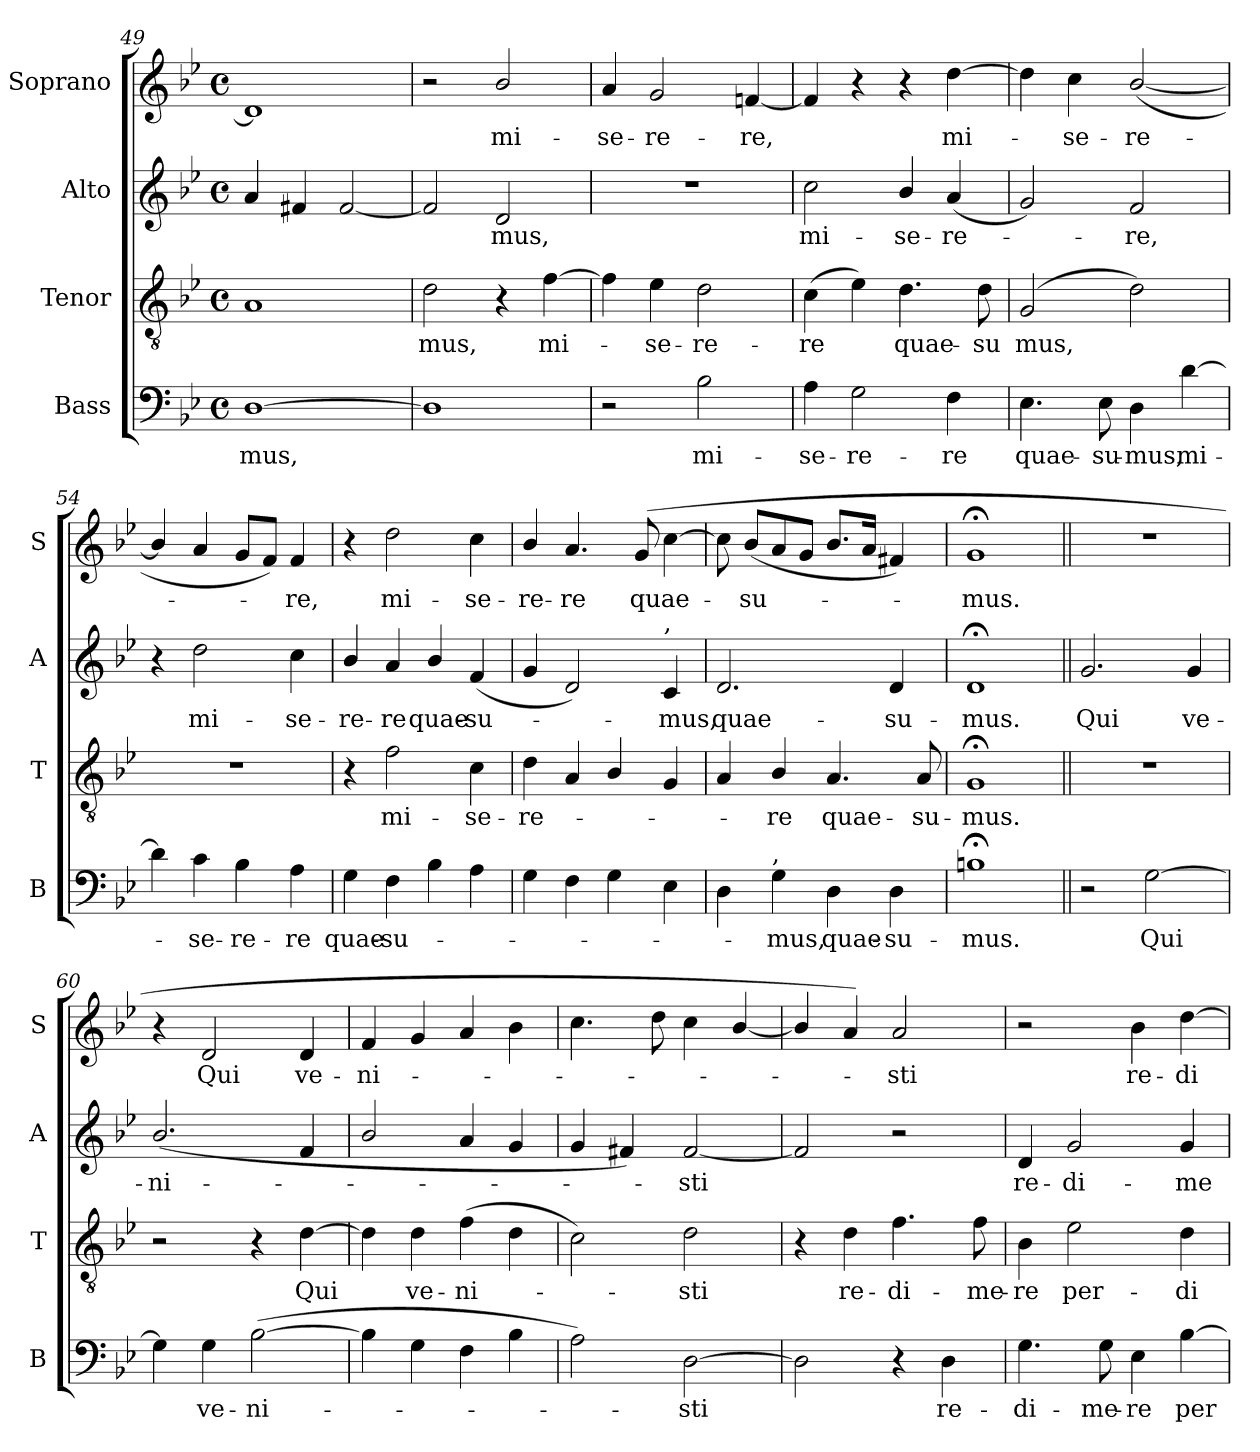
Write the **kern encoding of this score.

**kern	**text	**kern	**text	**kern	**text	**kern	**text
*part4	*part4	*part3	*part3	*part2	*part2	*part1	*part1
*staff4	*staff4	*staff3	*staff3	*staff2	*staff2	*staff1	*staff1
*I"Bass	*	*I"Tenor	*	*I"Alto	*	*I"Soprano	*
*I'B	*	*I'T	*	*I'A	*	*I'S	*
*clefF4	*	*clefGv2	*	*clefG2	*	*clefG2	*
*k[b-e-]	*	*k[b-e-]	*	*k[b-e-]	*	*k[b-e-]	*
*B-:	*	*B-:	*	*B-:	*	*B-:	*
*M4/4	*	*M4/4	*	*M4/4	*	*M4/4	*
*met(c)	*	*met(c)	*	*met(c)	*	*met(c)	*
=49	=49	=49	=49	=49	=49	=49	=49
!	!LO:LY:b	!	!	!	!	!	!
[1D	mus,	1A	.	4a/	.	1d]	.
.	.	.	.	4f#X/	.	.	.
.	.	.	.	[2f#/	.	.	.
=50	=50	=50	=50	=50	=50	=50	=50
!	!	!	!LO:LY:b	!	!	!	!
1D]	.	2d\	mus,	2f#/]	.	2r	.
!	!	!	!	!	!LO:LY:b	!	!LO:LY:b
.	.	4r	.	2d/	mus,	2b-/	mi-
!	!	!	!LO:LY:b	!	!	!	!
.	.	[4f\	mi-	.	.	.	.
!!LO:LB:g=z
=51	=51	=51	=51	=51	=51	=51	=51
!	!	!	!	!	!	!	!LO:LY:b
2r	.	4f\]	.	1r	.	4a/	-se-
!	!	!	!LO:LY:b	!	!	!	!LO:LY:b
.	.	4e-\	se-	.	.	2g/	-re-
!	!LO:LY:b	!	!LO:LY:b	!	!	!	!
2B-\	mi-	2d\	-re-	.	.	.	.
!	!	!	!	!	!	!	!LO:LY:b
.	.	.	.	.	.	[4fn/	-re,
=52	=52	=52	=52	=52	=52	=52	=52
!	!LO:LY:b	!	!LO:LY:b	!	!LO:LY:b	!	!
4A\	-se-	(>4c\	-re	2cc\	mi-	4f/]	.
!	!LO:LY:b	!	!	!	!	!	!
2G\	-re-	4e-\)	.	.	.	4r	.
!	!	!	!LO:LY:b	!	!LO:LY:b	!	!
.	.	4.d\	quae-	4b-/	-se-	4r	.
!	!LO:LY:b	!	!	!	!LO:LY:b	!	!LO:LY:b
4F\	-re	.	.	(<4a/	-re-	[4dd\	mi-
!	!	!	!LO:LY:b	!	!	!	!
.	.	8d\	-su	.	.	.	.
=53	=53	=53	=53	=53	=53	=53	=53
!	!LO:LY:b	!	!LO:LY:b	!	!	!	!
4.E-\	quae-	(<2G/	mus,	2g/)	.	4dd\]	.
!	!	!	!	!	!	!	!LO:LY:b
.	.	.	.	.	.	4cc\	se-
!	!LO:LY:b	!	!	!	!	!	!
8E-\	-su-	.	.	.	.	.	.
!	!LO:LY:b	!	!	!	!LO:LY:b	!	!LO:LY:b
4D\	-mus,	2d\)	.	2f/	re,	(<[2b-/	-re-
!	!LO:LY:b	!	!	!	!	!	!
[4d\	mi-	.	.	.	.	.	.
=54	=54	=54	=54	=54	=54	=54	=54
4d\]	.	1r	.	4r	.	4b-/]	.
!	!LO:LY:b	!	!	!	!LO:LY:b	!	!
4c\	se-	.	.	2dd\	mi-	4a/	.
!	!LO:LY:b	!	!	!	!	!	!
4B-\	-re-	.	.	.	.	8g/L	.
.	.	.	.	.	.	8f/J)	.
!	!LO:LY:b	!	!	!	!LO:LY:b	!	!LO:LY:b
4A\	-re	.	.	4cc\	-se-	4f/	re,
=55	=55	=55	=55	=55	=55	=55	=55
!	!LO:LY:b	!	!	!	!LO:LY:b	!	!
4G\	quae-	4r	.	4b-/	-re-	4r	.
!	!LO:LY:b	!	!LO:LY:b	!	!LO:LY:b	!	!LO:LY:b
4F\	-su-	2f\	mi-	4a/	-re	2dd\	mi-
!	!	!	!	!	!LO:LY:b	!	!
4B-\	.	.	.	4b-/	quae-	.	.
!	!	!	!LO:LY:b	!	!LO:LY:b	!	!LO:LY:b
4A\	.	4c\	-se-	(<4f/	-su-	4cc\	-se-
=56	=56	=56	=56	=56	=56	=56	=56
!	!	!	!LO:LY:b	!	!	!	!LO:LY:b
4G\	.	4d\	-re-	4g/	.	4b-/	-re-
!	!	!	!	!	!	!	!LO:LY:b
4F\	.	4A/	.	2d/)	.	4.a/	-re
4G\	.	4B-/	.	.	.	.	.
!	!	!	!	!	!	!	!LO:LY:b
.	.	.	.	.	.	(<8g/	quae-
!	!	!	!	!LO:TX:a:t=,	!	!	!
!	!	!	!	!	!LO:LY:b	!	!
4E-\	.	4G/	.	4c/	mus,	[4cc\	.
!!LO:LB:g=z
=57	=57	=57	=57	=57	=57	=57	=57
!	!	!	!	!	!LO:LY:b	!	!
4D\	.	4A/	.	2.d/	quae-	8cc\]	.
!	!	!	!	!	!	!	!LO:LY:b
.	.	.	.	.	.	(<8b-/L	su-
!LO:TX:a:t=,	!	!	!	!	!	!	!
!	!LO:LY:b	!	!LO:LY:b	!	!	!	!
4G\	mus,	4B-/	re	.	.	8a/	.
.	.	.	.	.	.	8g/J	.
!	!LO:LY:b	!	!LO:LY:b	!	!	!	!
4D\	quae-	4.A/	quae-	.	.	8.b-/L	.
.	.	.	.	.	.	16a/Jk	.
!	!LO:LY:b	!	!	!	!LO:LY:b	!	!
4D\	-su-	.	.	4d/	-su-	4f#X/)	.
!	!	!	!LO:LY:b	!	!	!	!
.	.	8A/	-su-	.	.	.	.
=58	=58	=58	=58	=58	=58	=58	=58
!	!LO:LY:b	!	!LO:LY:b	!	!LO:LY:b	!	!LO:LY:b
1Bn;<	-mus.	1G;<	-mus.	1d;<	-mus.	1g;<	mus.
=59||	=59||	=59||	=59||	=59||	=59||	=59||	=59||
!	!	!	!	!	!LO:LY:b	!	!
2r	.	1r	.	2.g/	Qui	1r	.
!	!LO:LY:b	!	!	!	!	!	!
[2G\	Qui	.	.	.	.	.	.
!	!	!	!	!	!LO:LY:b	!	!
.	.	.	.	4g/	ve-	.	.
=60	=60	=60	=60	=60	=60	=60	=60
!	!	!	!	!	!LO:LY:b	!	!
4G\]	.	2r	.	(<2.b-/	-ni-	4r	.
!	!LO:LY:b	!	!	!	!	!	!LO:LY:b
4G\	ve-	.	.	.	.	2d/	Qui
!	!LO:LY:b	!	!	!	!	!	!
(>[2B-\	-ni-	4r	.	.	.	.	.
!	!	!	!LO:LY:b	!	!	!	!LO:LY:b
.	.	[4d\	Qui	4f/	.	4d/	ve-
=61	=61	=61	=61	=61	=61	=61	=61
!	!	!	!	!	!	!	!LO:LY:b
4B-\]	.	4d\]	.	2b-/	.	4f/	-ni-
!	!	!	!LO:LY:b	!	!	!	!
4G\	.	4d\	ve-	.	.	4g/	.
!	!	!	!LO:LY:b	!	!	!	!
4F\	.	(>4f\	-ni-	4a/	.	4a/	.
4B-\	.	4d\	.	4g/	.	4b-\	.
=62	=62	=62	=62	=62	=62	=62	=62
2A\)	.	2c\)	.	4g/	.	4.cc\	.
.	.	.	.	4f#X/)	.	.	.
.	.	.	.	.	.	8dd\	.
!	!LO:LY:b	!	!LO:LY:b	!	!LO:LY:b	!	!
[2D\	sti	2d\	sti	[2f#/	sti	4cc\	.
.	.	.	.	.	.	[4b-/	.
=63	=63	=63	=63	=63	=63	=63	=63
2D\]	.	4r	.	2f#/]	.	4b-/]	.
!	!	!	!LO:LY:b	!	!	!	!
.	.	4d\	re-	.	.	4a/)	.
!	!	!	!LO:LY:b	!	!	!	!LO:LY:b
4r	.	4.f\	-di-	2r	.	2a/	sti
!	!LO:LY:b	!	!	!	!	!	!
4D\	re-	.	.	.	.	.	.
!	!	!	!LO:LY:b	!	!	!	!
.	.	8f\	-me-	.	.	.	.
!!LO:PB:g=z
=64	=64	=64	=64	=64	=64	=64	=64
!	!LO:LY:b	!	!LO:LY:b	!	!LO:LY:b	!	!
4.G\	-di-	4B-\	-re	4d/	re-	2r	.
!	!	!	!LO:LY:b	!	!LO:LY:b	!	!
.	.	2e-\	per-	2g/	-di-	.	.
!	!LO:LY:b	!	!	!	!	!	!
8G\	-me-	.	.	.	.	.	.
!	!LO:LY:b	!	!	!	!	!	!LO:LY:b
4E-\	-re	.	.	.	.	4b-\	re-
!	!LO:LY:b	!	!LO:LY:b	!	!LO:LY:b	!	!LO:LY:b
[4B-\	per-	4d\	-di-	4g/	-me-	[4dd\	-di-
=	=	=	=	=	=	=	=
*-	*-	*-	*-	*-	*-	*-	*-
